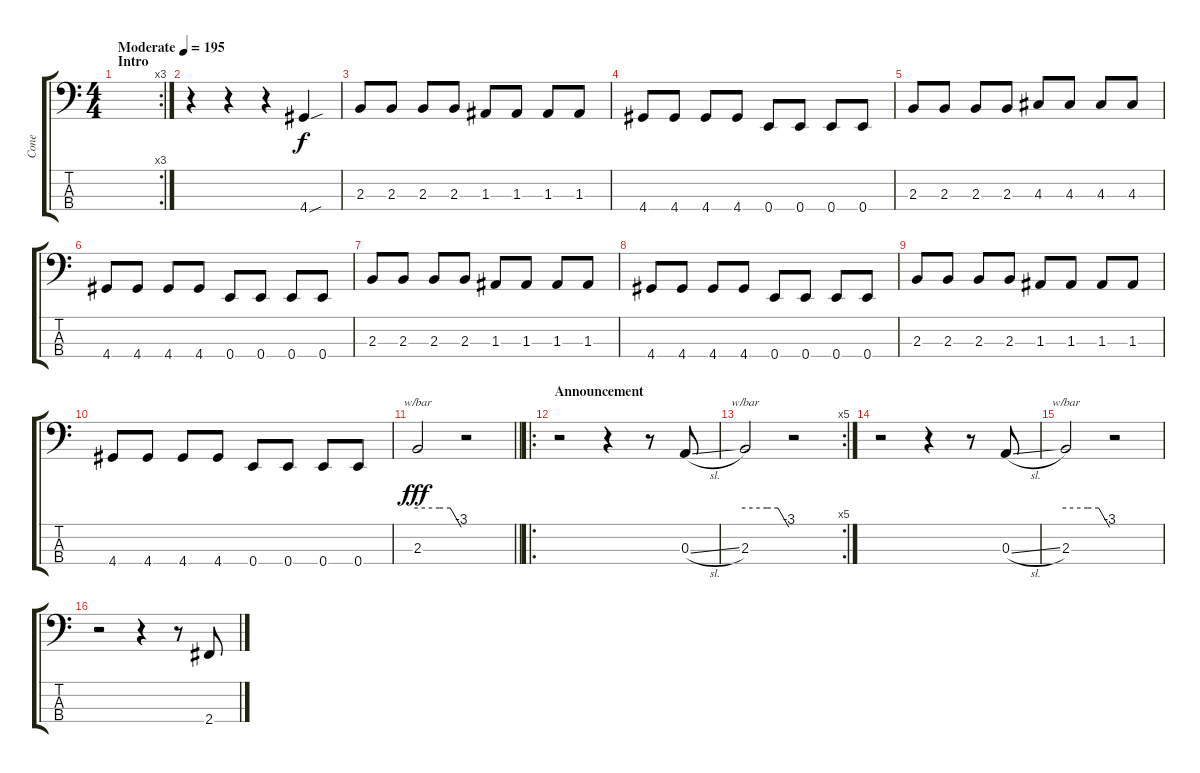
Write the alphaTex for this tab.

\track ("Cone" "Cone") {instrument electricbasspick}
\staff {score tabs}
\tuning (G2 D2 A1 E1) {hide}
\rc 3
\ts (4 4)
\section ("" "Intro")
\tempo (195 "Moderate")
\clef f4
\ks c
|
r.4 r.4 r.4 4.4{sou}.4 |
2.3.8 2.3.8 2.3.8 2.3.8 1.3.8 1.3.8 1.3.8 1.3.8 |
4.4.8 4.4.8 4.4.8 4.4.8 0.4.8 0.4.8 0.4.8 0.4.8 |
2.3.8 2.3.8 2.3.8 2.3.8 4.3.8 4.3.8 4.3.8 4.3.8 |
4.4.8 4.4.8 4.4.8 4.4.8 0.4.8 0.4.8 0.4.8 0.4.8 |
2.3.8 2.3.8 2.3.8 2.3.8 1.3.8 1.3.8 1.3.8 1.3.8 |
4.4.8 4.4.8 4.4.8 4.4.8 0.4.8 0.4.8 0.4.8 0.4.8 |
2.3.8 2.3.8 2.3.8 2.3.8 1.3.8 1.3.8 1.3.8 1.3.8 |
4.4.8 4.4.8 4.4.8 4.4.8 0.4.8 0.4.8 0.4.8 0.4.8 |
\barLineRight lightlight
2.3.2{tbe (custom default 0 0 30 0 45 0 60 -12) dy fff} r.2 |
\ro
\section ("" "Announcement")
r.2 r.4 r.8 0.3{sl}.8 |
\rc 5
2.3.2{tbe (custom default 0 0 30 0 45 0 60 -12)} r.2 |
r.2 r.4 r.8 0.3{sl}.8 |
2.3.2{tbe (custom default 0 0 30 0 45 0 60 -12)} r.2 |
r.2 r.4 r.8 2.4{sl}.8
